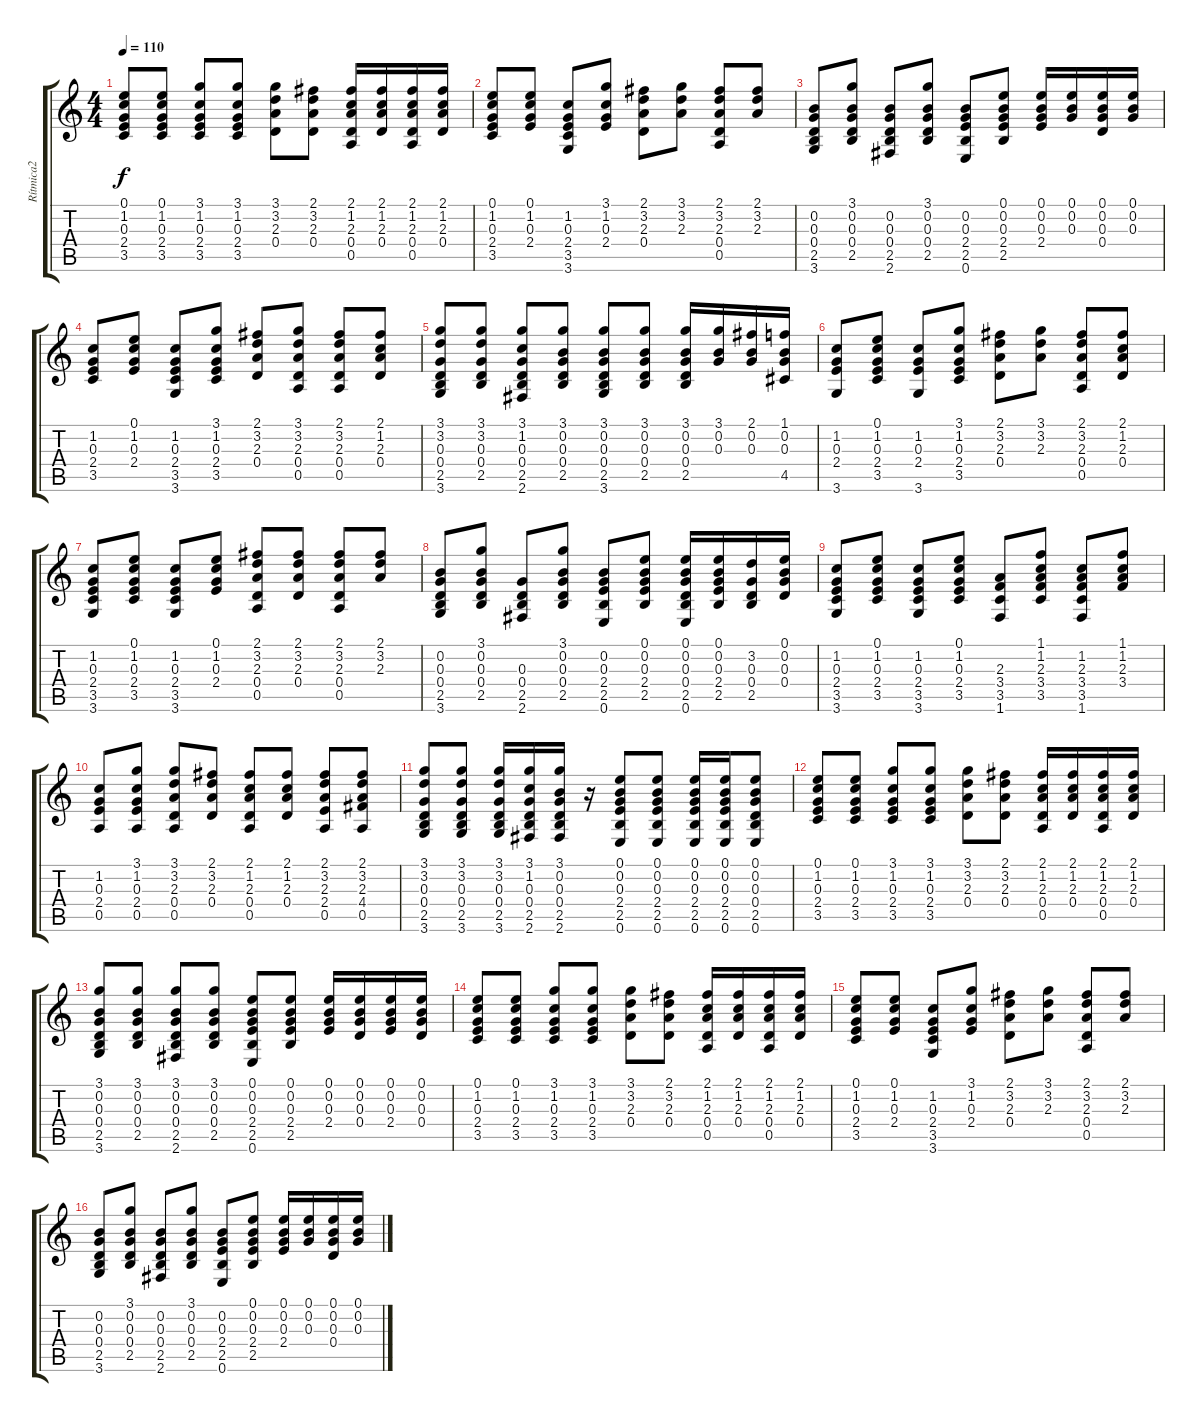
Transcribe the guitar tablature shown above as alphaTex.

\track ("Rítmica2" "Rítmica2") {instrument acousticguitarnylon}
\staff {score tabs}
\tuning (E4 B3 G3 D3 A2 E2) {hide}
\ts (4 4)
\tempo 110
\clef g2
\ks c
(0.1 1.2 0.3 2.4 3.5).8{dy f} (0.1 1.2 0.3 2.4 3.5).8 (3.1 1.2 0.3 2.4 3.5).8 (3.1 1.2 0.3 2.4 3.5).8 (3.1 3.2 2.3 0.4).8 (2.1 3.2 2.3 0.4).8 (2.1 1.2 2.3 0.4 0.5).16 (2.1 1.2 2.3 0.4).16 (2.1 1.2 2.3 0.4 0.5).16 (2.1 1.2 2.3 0.4).16 |
(0.1 1.2 0.3 2.4 3.5).8 (0.1 1.2 0.3 2.4).8 (1.2 0.3 2.4 3.5 3.6).8 (3.1 1.2 0.3 2.4).8 (2.1 3.2 2.3 0.4).8 (3.1 3.2 2.3).8 (2.1 3.2 2.3 0.4 0.5).8 (2.1 3.2 2.3).8 |
(0.2 0.3 0.4 2.5 3.6).8 (3.1 0.2 0.3 0.4 2.5).8 (0.2 0.3 0.4 2.5 2.6).8 (3.1 0.2 0.3 0.4 2.5).8 (0.2 0.3 2.4 2.5 0.6).8 (0.1 0.2 0.3 2.4 2.5).8 (0.1 0.2 0.3 2.4).16 (0.1 0.2 0.3).16 (0.1 0.2 0.3 0.4).16 (0.1 0.2 0.3).16 |
(1.2 0.3 2.4 3.5).8 (0.1 1.2 0.3 2.4).8 (1.2 0.3 2.4 3.5 3.6).8 (3.1 1.2 0.3 2.4 3.5).8 (2.1 3.2 2.3 0.4).8 (3.1 3.2 2.3 0.4 0.5).8 (2.1 3.2 2.3 0.4 0.5).8 (2.1 1.2 2.3 0.4).8 |
(3.1 3.2 0.3 0.4 2.5 3.6).8 (3.1 3.2 0.3 0.4 2.5).8 (3.1 1.2 0.3 0.4 2.5 2.6).8 (3.1 0.2 0.3 0.4 2.5).8 (3.1 0.2 0.3 0.4 2.5 3.6).8 (3.1 0.2 0.3 0.4 2.5).8 (3.1 0.2 0.3 0.4 2.5).16 (3.1 0.2 0.3).16 (2.1 0.2 0.3).16 (1.1 0.2 0.3 4.5).16 |
(1.2 0.3 2.4 3.6).8 (0.1 1.2 0.3 2.4 3.5).8 (1.2 0.3 2.4 3.6).8 (3.1 1.2 0.3 2.4 3.5).8 (2.1 3.2 2.3 0.4).8 (3.1 3.2 2.3).8 (2.1 3.2 2.3 0.4 0.5).8 (2.1 1.2 2.3 0.4).8 |
(1.2 0.3 2.4 3.5 3.6).8 (0.1 1.2 0.3 2.4 3.5).8 (1.2 0.3 2.4 3.5 3.6).8 (0.1 1.2 0.3 2.4).8 (2.1 3.2 2.3 0.4 0.5).8 (2.1 3.2 2.3 0.4).8 (2.1 3.2 2.3 0.4 0.5).8 (2.1 3.2 2.3).8 |
(0.2 0.3 0.4 2.5 3.6).8 (3.1 0.2 0.3 0.4 2.5).8 (0.3 0.4 2.5 2.6).8 (3.1 0.2 0.3 0.4 2.5).8 (0.2 0.3 2.4 2.5 0.6).8 (0.1 0.2 0.3 2.4 2.5).8 (0.1 0.2 0.3 0.4 2.5 0.6).16 (0.1 0.2 0.3 2.4 2.5).16 (3.2 0.3 0.4 2.5).16 (0.1 0.2 0.3 0.4).16 |
(1.2 0.3 2.4 3.5 3.6).8 (0.1 1.2 0.3 2.4 3.5).8 (1.2 0.3 2.4 3.5 3.6).8 (0.1 1.2 0.3 2.4 3.5).8 (2.3 3.4 3.5 1.6).8 (1.1 1.2 2.3 3.4 3.5).8 (1.2 2.3 3.4 3.5 1.6).8 (1.1 1.2 2.3 3.4).8 |
(1.2 0.3 2.4 0.5).8 (3.1 1.2 0.3 2.4 0.5).8 (3.1 3.2 2.3 0.4 0.5).8 (2.1 3.2 2.3 0.4).8 (2.1 1.2 2.3 0.4 0.5).8 (2.1 1.2 2.3 0.4).8 (2.1 3.2 2.3 2.4 0.5).8 (2.1 3.2 2.3 4.4 0.5).8 |
(3.1 3.2 0.3 0.4 2.5 3.6).8 (3.1 3.2 0.3 0.4 2.5 3.6).8 (3.1 3.2 0.3 0.4 2.5 3.6).16 (3.1 1.2 0.3 0.4 2.5 2.6).16 (3.1 0.2 0.3 0.4 2.5 2.6).16 r.16 (0.1 0.2 0.3 2.4 2.5 0.6).8 (0.1 0.2 0.3 2.4 2.5 0.6).8 (0.1 0.2 0.3 2.4 2.5 0.6).16 (0.1 0.2 0.3 2.4 2.5 0.6).16 (0.1 0.2 0.3 0.4 2.5 0.6).8 |
(0.1 1.2 0.3 2.4 3.5).8 (0.1 1.2 0.3 2.4 3.5).8 (3.1 1.2 0.3 2.4 3.5).8 (3.1 1.2 0.3 2.4 3.5).8 (3.1 3.2 2.3 0.4).8 (2.1 3.2 2.3 0.4).8 (2.1 1.2 2.3 0.4 0.5).16 (2.1 1.2 2.3 0.4).16 (2.1 1.2 2.3 0.4 0.5).16 (2.1 1.2 2.3 0.4).16 |
(3.1 0.2 0.3 0.4 2.5 3.6).8 (3.1 0.2 0.3 0.4 2.5).8 (3.1 0.2 0.3 0.4 2.5 2.6).8 (3.1 0.2 0.3 0.4 2.5).8 (0.1 0.2 0.3 2.4 2.5 0.6).8 (0.1 0.2 0.3 2.4 2.5).8 (0.1 0.2 0.3 2.4).16 (0.1 0.2 0.3 0.4).16 (0.1 0.2 0.3 2.4).16 (0.1 0.2 0.3 0.4).16 |
(0.1 1.2 0.3 2.4 3.5).8 (0.1 1.2 0.3 2.4 3.5).8 (3.1 1.2 0.3 2.4 3.5).8 (3.1 1.2 0.3 2.4 3.5).8 (3.1 3.2 2.3 0.4).8 (2.1 3.2 2.3 0.4).8 (2.1 1.2 2.3 0.4 0.5).16 (2.1 1.2 2.3 0.4).16 (2.1 1.2 2.3 0.4 0.5).16 (2.1 1.2 2.3 0.4).16 |
(0.1 1.2 0.3 2.4 3.5).8 (0.1 1.2 0.3 2.4).8 (1.2 0.3 2.4 3.5 3.6).8 (3.1 1.2 0.3 2.4).8 (2.1 3.2 2.3 0.4).8 (3.1 3.2 2.3).8 (2.1 3.2 2.3 0.4 0.5).8 (2.1 3.2 2.3).8 |
(0.2 0.3 0.4 2.5 3.6).8 (3.1 0.2 0.3 0.4 2.5).8 (0.2 0.3 0.4 2.5 2.6).8 (3.1 0.2 0.3 0.4 2.5).8 (0.2 0.3 2.4 2.5 0.6).8 (0.1 0.2 0.3 2.4 2.5).8 (0.1 0.2 0.3 2.4).16 (0.1 0.2 0.3).16 (0.1 0.2 0.3 0.4).16 (0.1 0.2 0.3).16
